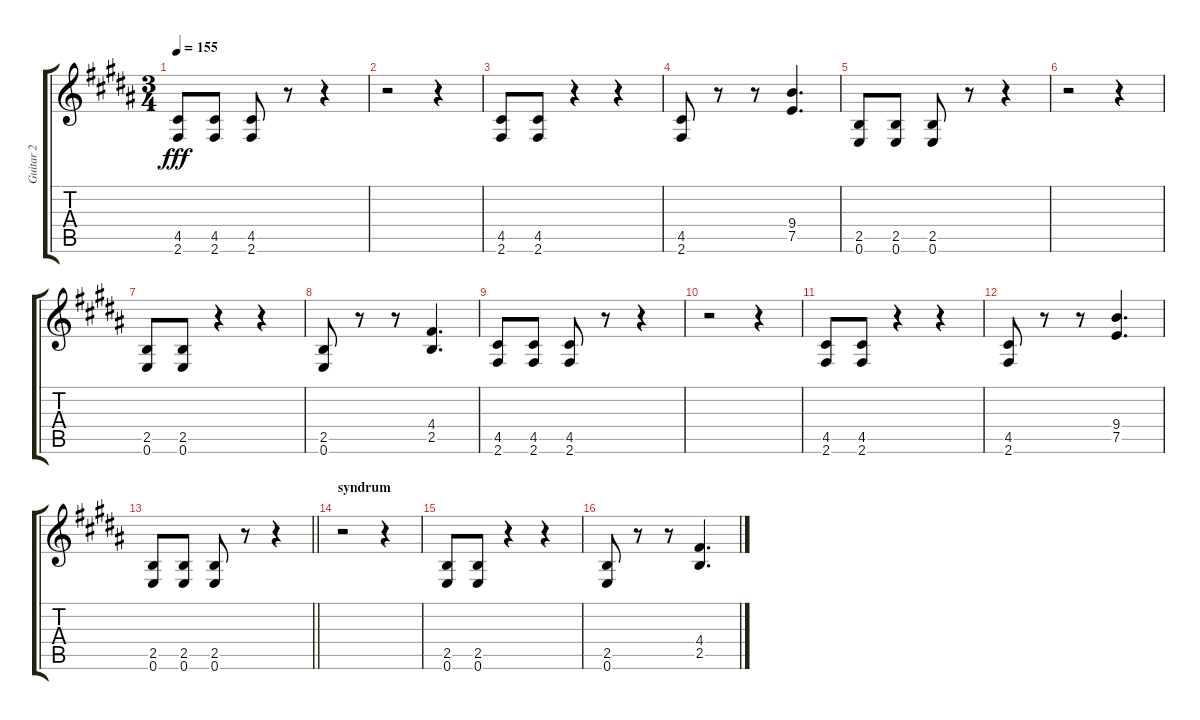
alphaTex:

\track ("Guitar 2" "Guitar 2") {instrument overdrivenguitar}
\staff {score tabs}
\tuning (E4 B3 G3 D3 A2 E2) {hide}
\ts (3 4)
\tempo 155
\clef g2
\ks b
(4.5 2.6).8{dy fff} (4.5 2.6).8 (4.5 2.6).8 r.8 r.4 |
r.2 r.4 |
(4.5 2.6).8 (4.5 2.6).8 r.4 r.4 |
(4.5 2.6).8 r.8 r.8 (9.4 7.5).4{d} |
(2.5 0.6).8 (2.5 0.6).8 (2.5 0.6).8 r.8 r.4 |
r.2 r.4 |
(2.5 0.6).8 (2.5 0.6).8 r.4 r.4 |
(2.5 0.6).8 r.8 r.8 (4.4 2.5).4{d} |
(4.5 2.6).8 (4.5 2.6).8 (4.5 2.6).8 r.8 r.4 |
r.2 r.4 |
(4.5 2.6).8 (4.5 2.6).8 r.4 r.4 |
(4.5 2.6).8 r.8 r.8 (9.4 7.5).4{d} |
\barLineRight lightlight
(2.5 0.6).8 (2.5 0.6).8 (2.5 0.6).8 r.8 r.4 |
\section ("" "syndrum")
r.2 r.4 |
(2.5 0.6).8 (2.5 0.6).8 r.4 r.4 |
(2.5 0.6).8 r.8 r.8 (4.4 2.5).4{d}
